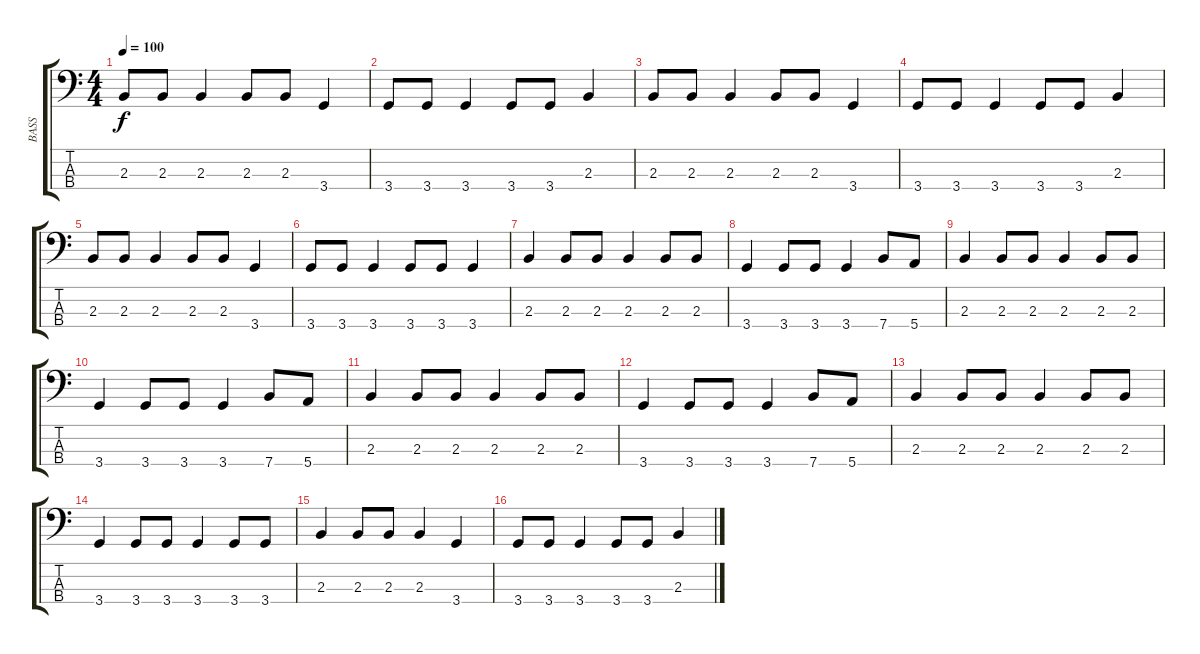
\track ("BASS" "BASS") {instrument electricbasspick}
\staff {score tabs}
\tuning (G2 D2 A1 E1) {hide}
\ts (4 4)
\tempo 100
\clef f4
\ks c
2.3.8{dy f} 2.3.8 2.3.4 2.3.8 2.3.8 3.4.4 |
3.4.8 3.4.8 3.4.4 3.4.8 3.4.8 2.3.4 |
2.3.8 2.3.8 2.3.4 2.3.8 2.3.8 3.4.4 |
3.4.8 3.4.8 3.4.4 3.4.8 3.4.8 2.3.4 |
2.3.8 2.3.8 2.3.4 2.3.8 2.3.8 3.4.4 |
3.4.8 3.4.8 3.4.4 3.4.8 3.4.8 3.4.4 |
2.3.4 2.3.8 2.3.8 2.3.4 2.3.8 2.3.8 |
3.4.4 3.4.8 3.4.8 3.4.4 7.4.8 5.4.8 |
2.3.4 2.3.8 2.3.8 2.3.4 2.3.8 2.3.8 |
3.4.4 3.4.8 3.4.8 3.4.4 7.4.8 5.4.8 |
2.3.4 2.3.8 2.3.8 2.3.4 2.3.8 2.3.8 |
3.4.4 3.4.8 3.4.8 3.4.4 7.4.8 5.4.8 |
2.3.4 2.3.8 2.3.8 2.3.4 2.3.8 2.3.8 |
3.4.4 3.4.8 3.4.8 3.4.4 3.4.8 3.4.8 |
2.3.4 2.3.8 2.3.8 2.3.4 3.4.4 |
3.4.8 3.4.8 3.4.4 3.4.8 3.4.8 2.3.4
